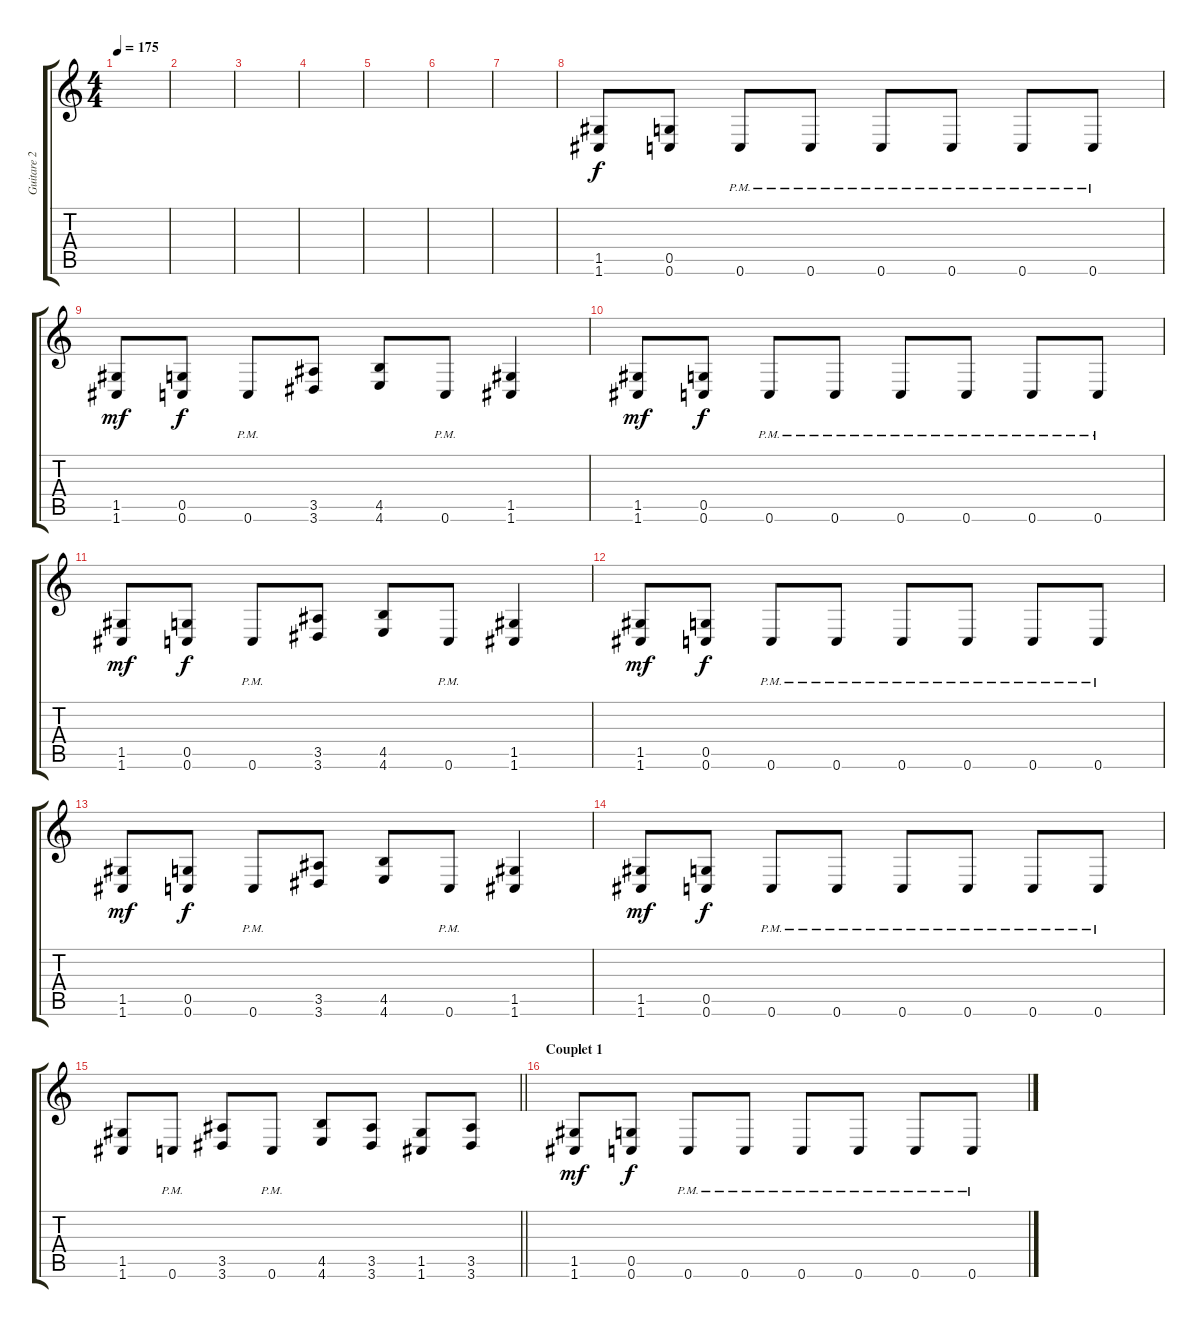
\track ("Guitare 2" "Guitare 2") {instrument distortionguitar}
\staff {score tabs}
\tuning (D4 A3 F3 C3 G2 C2) {hide}
\ts (4 4)
\tempo 175
\clef g2
\ks c
|
|
|
|
|
|
|
(1.5 1.6).8 (0.5 0.6).8{dy f} 0.6{pm}.8 0.6{pm}.8 0.6{pm}.8 0.6{pm}.8 0.6{pm}.8 0.6{pm}.8 |
(1.5 1.6).8{dy mf} (0.5 0.6).8{dy f} 0.6{pm}.8 (3.5 3.6).8 (4.5 4.6).8 0.6{pm}.8 (1.5 1.6).4 |
(1.5 1.6).8{dy mf} (0.5 0.6).8{dy f} 0.6{pm}.8 0.6{pm}.8 0.6{pm}.8 0.6{pm}.8 0.6{pm}.8 0.6{pm}.8 |
(1.5 1.6).8{dy mf} (0.5 0.6).8{dy f} 0.6{pm}.8 (3.5 3.6).8 (4.5 4.6).8 0.6{pm}.8 (1.5 1.6).4 |
(1.5 1.6).8{dy mf} (0.5 0.6).8{dy f} 0.6{pm}.8 0.6{pm}.8 0.6{pm}.8 0.6{pm}.8 0.6{pm}.8 0.6{pm}.8 |
(1.5 1.6).8{dy mf} (0.5 0.6).8{dy f} 0.6{pm}.8 (3.5 3.6).8 (4.5 4.6).8 0.6{pm}.8 (1.5 1.6).4 |
(1.5 1.6).8{dy mf} (0.5 0.6).8{dy f} 0.6{pm}.8 0.6{pm}.8 0.6{pm}.8 0.6{pm}.8 0.6{pm}.8 0.6{pm}.8 |
\barLineRight lightlight
(1.5 1.6).8 0.6{pm}.8 (3.5 3.6).8 0.6{pm}.8 (4.5 4.6).8 (3.5 3.6).8 (1.5 1.6).8 (3.5 3.6).8 |
\section ("" "Couplet 1")
(1.5 1.6).8{dy mf} (0.5 0.6).8{dy f} 0.6{pm}.8 0.6{pm}.8 0.6{pm}.8 0.6{pm}.8 0.6{pm}.8 0.6{pm}.8
